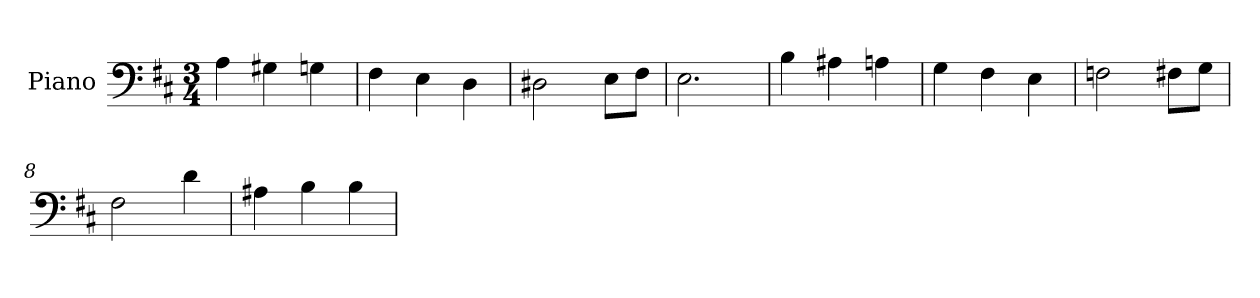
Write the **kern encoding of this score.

**kern
*part1
*staff1
*I"Piano
*I'Pno.
*clefF4
*k[f#c#]
*M3/4
*MM120
=1
4A\
4G#X\
4Gn\
=2
4F#\
4E\
4D\
=3
2D#X\
8E\L
8F#\J
=4
2.E\
=5
4B\
4A#X\
4An\
=6
4G\
4F#\
4E\
=7
2Fn\
8F#X\L
8G\J
=8
2F#\
4d\
=9
4A#X\
4B\
4B\
=
*-
